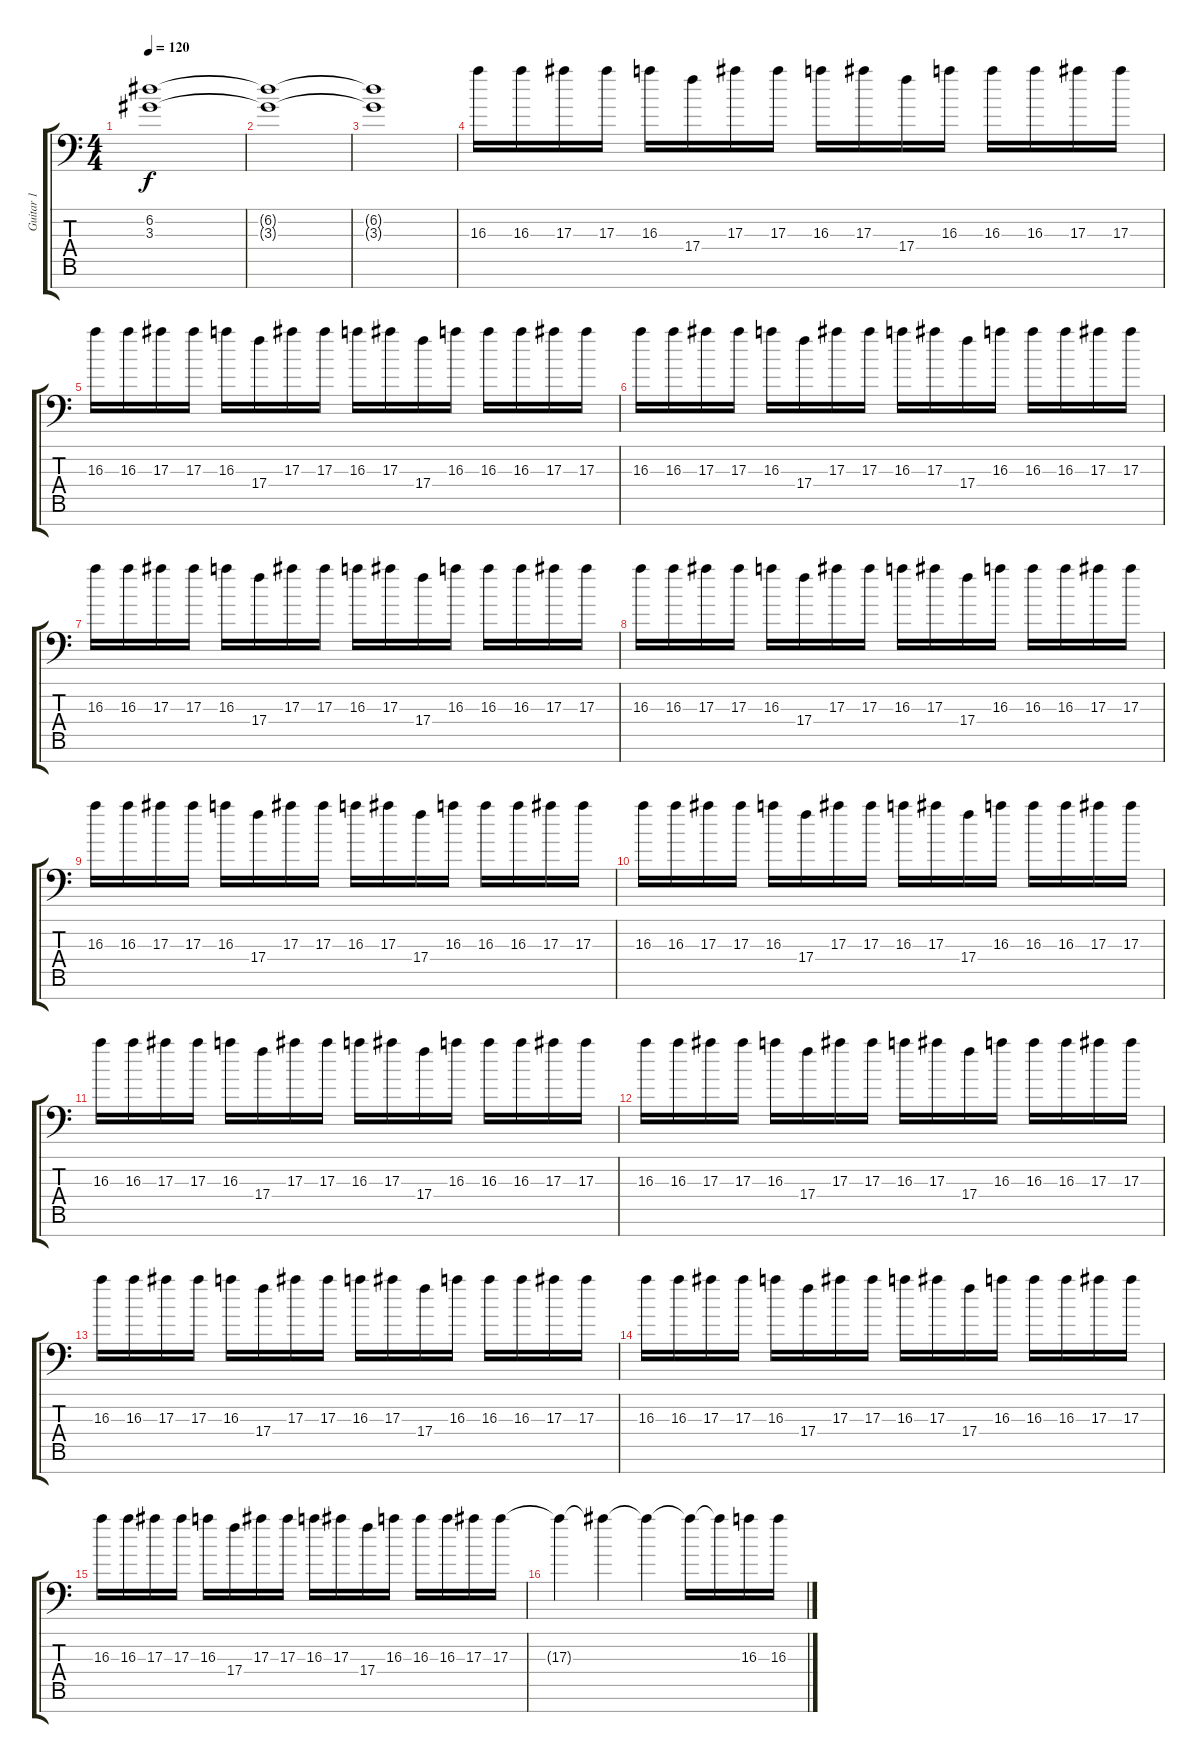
\track ("Guitar 1" "Guitar 1") {instrument distortionguitar}
\staff {score tabs}
\tuning (D4 A3 F3 C3 G2 D2 G1) {hide}
\ts (4 4)
\tempo 120
\clef f4
\ks c
(6.2{t} 3.3{t}).1{dy f} |
(6.2{t} 3.3{t}).1 |
(6.2{t} 3.3{t}).1 |
16.3.16 16.3.16 17.3.16 17.3.16 16.3.16 17.4.16 17.3.16 17.3.16 16.3.16 17.3.16 17.4.16 16.3.16 16.3.16 16.3.16 17.3.16 17.3.16 |
16.3.16 16.3.16 17.3.16 17.3.16 16.3.16 17.4.16 17.3.16 17.3.16 16.3.16 17.3.16 17.4.16 16.3.16 16.3.16 16.3.16 17.3.16 17.3.16 |
16.3.16 16.3.16 17.3.16 17.3.16 16.3.16 17.4.16 17.3.16 17.3.16 16.3.16 17.3.16 17.4.16 16.3.16 16.3.16 16.3.16 17.3.16 17.3.16 |
16.3.16 16.3.16 17.3.16 17.3.16 16.3.16 17.4.16 17.3.16 17.3.16 16.3.16 17.3.16 17.4.16 16.3.16 16.3.16 16.3.16 17.3.16 17.3.16 |
16.3.16 16.3.16 17.3.16 17.3.16 16.3.16 17.4.16 17.3.16 17.3.16 16.3.16 17.3.16 17.4.16 16.3.16 16.3.16 16.3.16 17.3.16 17.3.16 |
16.3.16 16.3.16 17.3.16 17.3.16 16.3.16 17.4.16 17.3.16 17.3.16 16.3.16 17.3.16 17.4.16 16.3.16 16.3.16 16.3.16 17.3.16 17.3.16 |
16.3.16 16.3.16 17.3.16 17.3.16 16.3.16 17.4.16 17.3.16 17.3.16 16.3.16 17.3.16 17.4.16 16.3.16 16.3.16 16.3.16 17.3.16 17.3.16 |
16.3.16 16.3.16 17.3.16 17.3.16 16.3.16 17.4.16 17.3.16 17.3.16 16.3.16 17.3.16 17.4.16 16.3.16 16.3.16 16.3.16 17.3.16 17.3.16 |
16.3.16 16.3.16 17.3.16 17.3.16 16.3.16 17.4.16 17.3.16 17.3.16 16.3.16 17.3.16 17.4.16 16.3.16 16.3.16 16.3.16 17.3.16 17.3.16 |
16.3.16 16.3.16 17.3.16 17.3.16 16.3.16 17.4.16 17.3.16 17.3.16 16.3.16 17.3.16 17.4.16 16.3.16 16.3.16 16.3.16 17.3.16 17.3.16 |
16.3.16 16.3.16 17.3.16 17.3.16 16.3.16 17.4.16 17.3.16 17.3.16 16.3.16 17.3.16 17.4.16 16.3.16 16.3.16 16.3.16 17.3.16 17.3.16 |
16.3.16 16.3.16 17.3.16 17.3.16 16.3.16 17.4.16 17.3.16 17.3.16 16.3.16 17.3.16 17.4.16 16.3.16 16.3.16 16.3.16 17.3.16 17.3.16 |
17.3{t}.4 17.3{t}.4 17.3{t}.4 17.3{t}.16 17.3{t}.16 16.3.16 16.3.16
